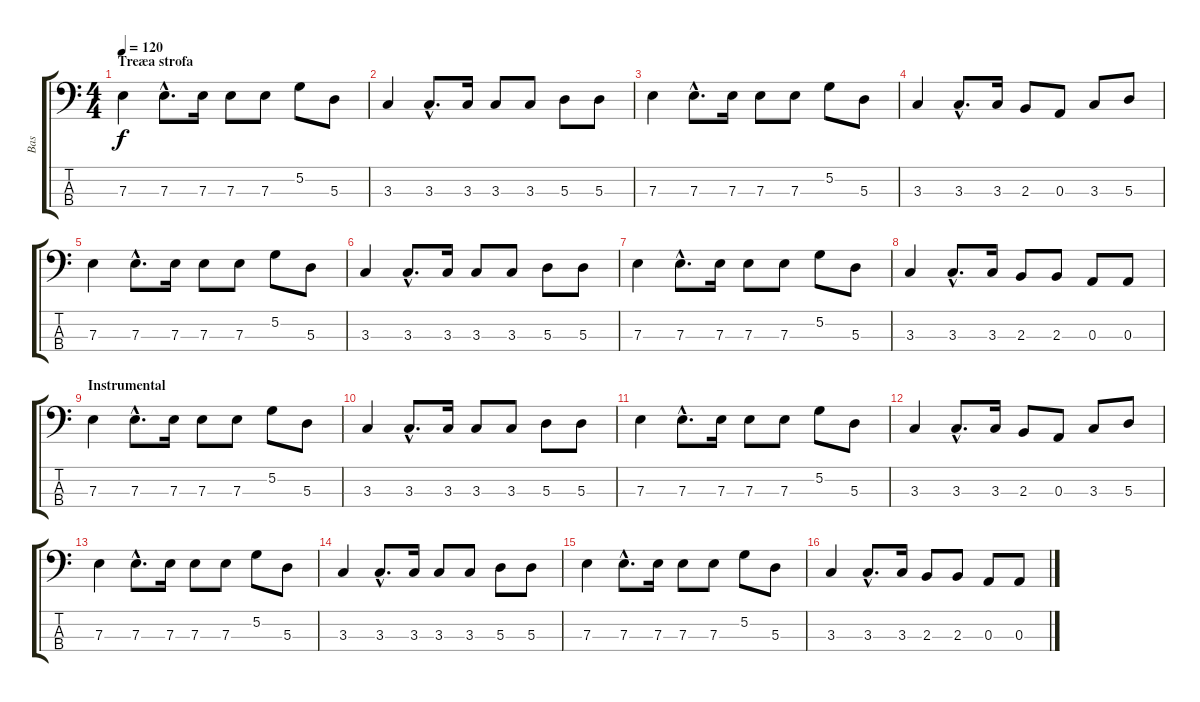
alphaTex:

\track ("Bas" "Bas") {instrument electricbasspick}
\staff {score tabs}
\tuning (G2 D2 A1 E1) {hide}
\ts (4 4)
\section ("" "Treæa strofa")
\tempo 120
\clef f4
\ks c
7.3.4{dy f} 7.3{hac}.8{d} 7.3.16 7.3.8 7.3.8 5.2.8 5.3.8 |
3.3.4 3.3{hac}.8{d} 3.3.16 3.3.8 3.3.8 5.3.8 5.3.8 |
7.3.4 7.3{hac}.8{d} 7.3.16 7.3.8 7.3.8 5.2.8 5.3.8 |
3.3.4 3.3{hac}.8{d} 3.3.16 2.3.8 0.3.8 3.3.8 5.3.8 |
7.3.4 7.3{hac}.8{d} 7.3.16 7.3.8 7.3.8 5.2.8 5.3.8 |
3.3.4 3.3{hac}.8{d} 3.3.16 3.3.8 3.3.8 5.3.8 5.3.8 |
7.3.4 7.3{hac}.8{d} 7.3.16 7.3.8 7.3.8 5.2.8 5.3.8 |
3.3.4 3.3{hac}.8{d} 3.3.16 2.3.8 2.3.8 0.3.8 0.3.8 |
\section ("" "Instrumental")
7.3.4 7.3{hac}.8{d} 7.3.16 7.3.8 7.3.8 5.2.8 5.3.8 |
3.3.4 3.3{hac}.8{d} 3.3.16 3.3.8 3.3.8 5.3.8 5.3.8 |
7.3.4 7.3{hac}.8{d} 7.3.16 7.3.8 7.3.8 5.2.8 5.3.8 |
3.3.4 3.3{hac}.8{d} 3.3.16 2.3.8 0.3.8 3.3.8 5.3.8 |
7.3.4 7.3{hac}.8{d} 7.3.16 7.3.8 7.3.8 5.2.8 5.3.8 |
3.3.4 3.3{hac}.8{d} 3.3.16 3.3.8 3.3.8 5.3.8 5.3.8 |
7.3.4 7.3{hac}.8{d} 7.3.16 7.3.8 7.3.8 5.2.8 5.3.8 |
3.3.4 3.3{hac}.8{d} 3.3.16 2.3.8 2.3.8 0.3.8 0.3.8
